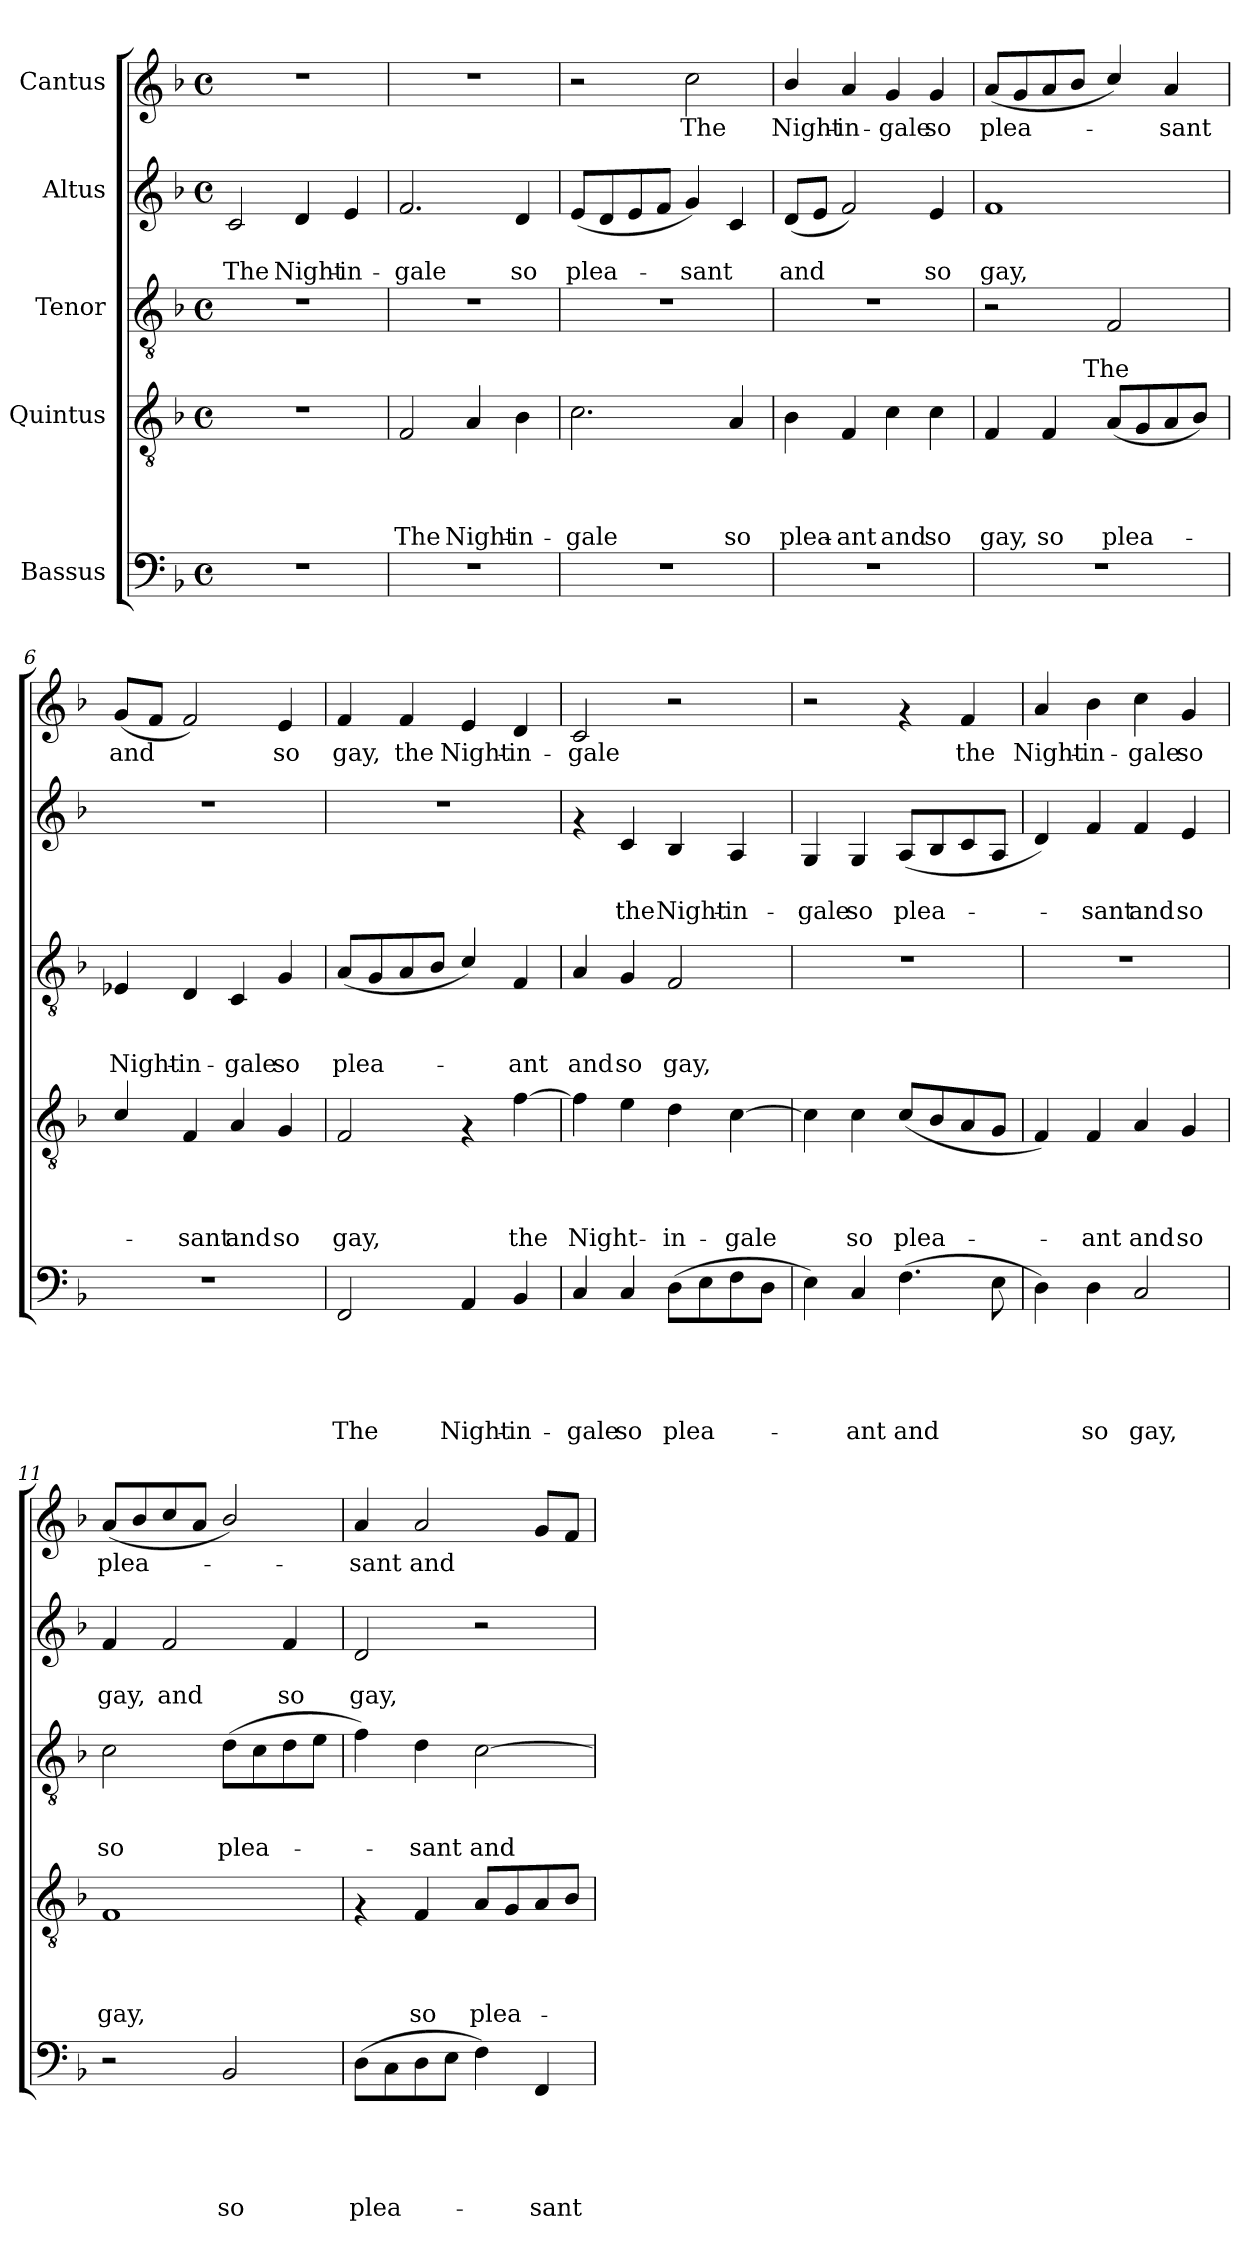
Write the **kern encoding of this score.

**kern	**text	**text	**text	**text	**text	**kern	**text	**text	**text	**text	**kern	**text	**text	**text	**kern	**text	**text	**kern	**text
*part5	*part5	*part5	*part5	*part5	*part5	*part4	*part4	*part4	*part4	*part4	*part3	*part3	*part3	*part3	*part2	*part2	*part2	*part1	*part1
*staff5	*staff5	*staff5	*staff5	*staff5	*staff5	*staff4	*staff4	*staff4	*staff4	*staff4	*staff3	*staff3	*staff3	*staff3	*staff2	*staff2	*staff2	*staff1	*staff1
*I"Bassus	*	*	*	*	*	*I"Quintus	*	*	*	*	*I"Tenor	*	*	*	*I"Altus	*	*	*I"Cantus	*
*clefF4	*	*	*	*	*	*clefGv2	*	*	*	*	*clefGv2	*	*	*	*clefG2	*	*	*clefG2	*
*k[b-]	*	*	*	*	*	*k[b-]	*	*	*	*	*k[b-]	*	*	*	*k[b-]	*	*	*k[b-]	*
*F:	*	*	*	*	*	*F:	*	*	*	*	*F:	*	*	*	*F:	*	*	*F:	*
*M4/4	*	*	*	*	*	*M4/4	*	*	*	*	*M4/4	*	*	*	*M4/4	*	*	*M4/4	*
*met(c)	*	*	*	*	*	*met(c)	*	*	*	*	*met(c)	*	*	*	*met(c)	*	*	*met(c)	*
=1	=1	=1	=1	=1	=1	=1	=1	=1	=1	=1	=1	=1	=1	=1	=1	=1	=1	=1	=1
!	!	!	!	!	!	!	!	!	!	!	!	!	!	!	!	!	!LO:LY:b	!	!
1r	.	.	.	.	.	1r	.	.	.	.	1r	.	.	.	2c/	.	The	1r	.
!	!	!	!	!	!	!	!	!	!	!	!	!	!	!	!	!	!LO:LY:b	!	!
.	.	.	.	.	.	.	.	.	.	.	.	.	.	.	4d/	.	Night-	.	.
!	!	!	!	!	!	!	!	!	!	!	!	!	!	!	!	!	!LO:LY:b	!	!
.	.	.	.	.	.	.	.	.	.	.	.	.	.	.	4e/	.	-in-	.	.
=2	=2	=2	=2	=2	=2	=2	=2	=2	=2	=2	=2	=2	=2	=2	=2	=2	=2	=2	=2
!	!	!	!	!	!	!	!	!	!	!LO:LY:b	!	!	!	!	!	!	!LO:LY:b	!	!
1r	.	.	.	.	.	2F/	.	.	.	The	1r	.	.	.	2.f/	.	-gale	1r	.
!	!	!	!	!	!	!	!	!	!	!LO:LY:b	!	!	!	!	!	!	!	!	!
.	.	.	.	.	.	4A/	.	.	.	Night-	.	.	.	.	.	.	.	.	.
!	!	!	!	!	!	!	!	!	!	!LO:LY:b	!	!	!	!	!	!	!LO:LY:b	!	!
.	.	.	.	.	.	4B-\	.	.	.	-in-	.	.	.	.	4d/	.	so	.	.
=3	=3	=3	=3	=3	=3	=3	=3	=3	=3	=3	=3	=3	=3	=3	=3	=3	=3	=3	=3
!	!	!	!	!	!	!	!	!	!	!LO:LY:b	!	!	!	!	!	!	!LO:LY:b	!	!
1r	.	.	.	.	.	2.c\	.	.	.	-gale	1r	.	.	.	(<8e/L	.	plea-	2r	.
.	.	.	.	.	.	.	.	.	.	.	.	.	.	.	8d/	.	.	.	.
.	.	.	.	.	.	.	.	.	.	.	.	.	.	.	8e/	.	.	.	.
.	.	.	.	.	.	.	.	.	.	.	.	.	.	.	8f/J	.	.	.	.
!	!	!	!	!	!	!	!	!	!	!	!	!	!	!	!	!	!LO:LY:b	!	!LO:LY:b
.	.	.	.	.	.	.	.	.	.	.	.	.	.	.	4g/)	.	-sant	2cc\	The
!	!	!	!	!	!	!	!	!	!	!LO:LY:b	!	!	!	!	!	!	!	!	!
.	.	.	.	.	.	4A/	.	.	.	so	.	.	.	.	4c/	.	.	.	.
=4	=4	=4	=4	=4	=4	=4	=4	=4	=4	=4	=4	=4	=4	=4	=4	=4	=4	=4	=4
!	!	!	!	!	!	!	!	!	!	!LO:LY:b	!	!	!	!	!	!	!LO:LY:b	!	!LO:LY:b
1r	.	.	.	.	.	4B-\	.	.	.	plea-	1r	.	.	.	(<8d/L	.	and	4b-/	Night-
.	.	.	.	.	.	.	.	.	.	.	.	.	.	.	8e/J	.	.	.	.
!	!	!	!	!	!	!	!	!	!	!LO:LY:b	!	!	!	!	!	!	!	!	!LO:LY:b
.	.	.	.	.	.	4F/	.	.	.	-ant	.	.	.	.	2f/)	.	.	4a/	-in-
!	!	!	!	!	!	!	!	!	!	!LO:LY:b	!	!	!	!	!	!	!	!	!LO:LY:b
.	.	.	.	.	.	4c\	.	.	.	and	.	.	.	.	.	.	.	4g/	-gale
!	!	!	!	!	!	!	!	!	!	!LO:LY:b	!	!	!	!	!	!	!LO:LY:b	!	!LO:LY:b
.	.	.	.	.	.	4c\	.	.	.	so	.	.	.	.	4e/	.	so	4g/	so
=5	=5	=5	=5	=5	=5	=5	=5	=5	=5	=5	=5	=5	=5	=5	=5	=5	=5	=5	=5
!	!	!	!	!	!	!	!	!	!	!LO:LY:b	!	!	!	!	!	!	!LO:LY:b	!	!LO:LY:b
*	*	*	*	*	*	*^	*	*	*	*	*	*	*	*	*	*	*	*	*
1r	.	.	.	.	.	4F/	4ryy	.	.	.	gay,	2r	.	.	.	1f	.	gay,	(<8a/L	plea-
.	.	.	.	.	.	.	.	.	.	.	.	.	.	.	.	.	.	.	8g/	.
!	!	!	!	!	!	!	!	!	!	!	!LO:LY:b	!	!	!	!	!	!	!	!	!
.	.	.	.	.	.	4F/	8ryy	.	.	.	so	.	.	.	.	.	.	.	8a/	.
.	.	.	.	.	.	.	32ryy	.	.	.	.	.	.	.	.	.	.	.	8b-/J	.
!	!	!	!	!	!	!	!LO:TX:a:t=The	!	!	!	!	!	!	!	!	!	!	!	!	!
.	.	.	.	.	.	.	2ryy	.	.	.	.	.	.	.	.	.	.	.	.	.
!	!	!	!	!	!	!	!	!	!	!	!LO:LY:b	!	!	!	!	!	!	!	!	!
.	.	.	.	.	.	(<8A/L	.	.	.	.	plea-	2F/	.	.	.	.	.	.	4cc/)	.
.	.	.	.	.	.	8G/	.	.	.	.	.	.	.	.	.	.	.	.	.	.
!	!	!	!	!	!	!	!	!	!	!	!	!	!	!	!	!	!	!	!	!LO:LY:b
.	.	.	.	.	.	8A/	.	.	.	.	.	.	.	.	.	.	.	.	4a/	-sant
.	.	.	.	.	.	8B-/J)	.	.	.	.	.	.	.	.	.	.	.	.	.	.
.	.	.	.	.	.	.	16.ryy	.	.	.	.	.	.	.	.	.	.	.	.	.
!!LO:LB:g=z
=6	=6	=6	=6	=6	=6	=6	=6	=6	=6	=6	=6	=6	=6	=6	=6	=6	=6	=6	=6	=6
!	!	!	!	!	!	!	!	!	!	!	!	!	!	!	!LO:LY:b	!	!	!	!	!LO:LY:b
*	*	*	*	*	*	*v	*v	*	*	*	*	*	*	*	*	*	*	*	*	*
1r	.	.	.	.	.	4c/	.	.	.	.	4E-X/	.	.	Night-	1r	.	.	(<8g/L	and
.	.	.	.	.	.	.	.	.	.	.	.	.	.	.	.	.	.	8f/J	.
!	!	!	!	!	!	!	!	!	!	!LO:LY:b	!	!	!	!LO:LY:b	!	!	!	!	!
.	.	.	.	.	.	4F/	.	.	.	-sant	4D/	.	.	-in-	.	.	.	2f/)	.
!	!	!	!	!	!	!	!	!	!	!LO:LY:b	!	!	!	!LO:LY:b	!	!	!	!	!
.	.	.	.	.	.	4A/	.	.	.	and	4C/	.	.	-gale	.	.	.	.	.
!	!	!	!	!	!	!	!	!	!	!LO:LY:b	!	!	!	!LO:LY:b	!	!	!	!	!LO:LY:b
.	.	.	.	.	.	4G/	.	.	.	so	4G/	.	.	so	.	.	.	4e/	so
=7	=7	=7	=7	=7	=7	=7	=7	=7	=7	=7	=7	=7	=7	=7	=7	=7	=7	=7	=7
!	!	!	!	!	!LO:LY:b	!	!	!	!	!LO:LY:b	!	!	!	!LO:LY:b	!	!	!	!	!LO:LY:b
2FF/	.	.	.	.	The	2F/	.	.	.	gay,	(<8A/L	.	.	plea-	1r	.	.	4f/	gay,
.	.	.	.	.	.	.	.	.	.	.	8G/	.	.	.	.	.	.	.	.
!	!	!	!	!	!	!	!	!	!	!	!	!	!	!	!	!	!	!	!LO:LY:b
.	.	.	.	.	.	.	.	.	.	.	8A/	.	.	.	.	.	.	4f/	the
.	.	.	.	.	.	.	.	.	.	.	8B-/J	.	.	.	.	.	.	.	.
!	!	!	!	!	!LO:LY:b	!	!	!	!	!	!	!	!	!	!	!	!	!	!LO:LY:b
4AA/	.	.	.	.	Night-	4rF	.	.	.	.	4c/)	.	.	.	.	.	.	4e/	Night-
!	!	!	!	!	!LO:LY:b	!	!	!	!	!LO:LY:b	!	!	!	!LO:LY:b	!	!	!	!	!LO:LY:b
4BB-/	.	.	.	.	-in-	[>4f\	.	.	.	the	4F/	.	.	-ant	.	.	.	4d/	-in-
=8	=8	=8	=8	=8	=8	=8	=8	=8	=8	=8	=8	=8	=8	=8	=8	=8	=8	=8	=8
!	!	!	!	!	!LO:LY:b	!	!	!	!	!LO:LY:b	!	!	!	!LO:LY:b	!	!	!	!	!LO:LY:b
4C/	.	.	.	.	-gale	4f\]	.	.	.	Night-	4A/	.	.	and	4rf	.	.	2c/	-gale
!	!	!	!	!	!LO:LY:b	!	!	!	!	!	!	!	!	!LO:LY:b	!	!	!LO:LY:b	!	!
4C/	.	.	.	.	so	4e\	.	.	.	.	4G/	.	.	so	4c/	.	the	.	.
!	!	!	!	!	!LO:LY:b	!	!	!	!	!LO:LY:b	!	!	!	!LO:LY:b	!	!	!LO:LY:b	!	!
(>8D\L	.	.	.	.	plea-	4d\	.	.	.	-in-	2F/	.	.	gay,	4B-/	.	Night-	2r	.
8E\	.	.	.	.	.	.	.	.	.	.	.	.	.	.	.	.	.	.	.
!	!	!	!	!	!	!	!	!	!	!LO:LY:b	!	!	!	!	!	!	!LO:LY:b	!	!
8F\	.	.	.	.	.	[>4c\	.	.	.	-gale	.	.	.	.	4A/	.	-in-	.	.
8D\J	.	.	.	.	.	.	.	.	.	.	.	.	.	.	.	.	.	.	.
=9	=9	=9	=9	=9	=9	=9	=9	=9	=9	=9	=9	=9	=9	=9	=9	=9	=9	=9	=9
!	!	!	!	!	!	!	!	!	!	!	!	!	!	!	!	!	!LO:LY:b	!	!
4E\)	.	.	.	.	.	4c\]	.	.	.	.	1r	.	.	.	4G/	.	-gale	2r	.
!	!	!	!	!	!LO:LY:b	!	!	!	!	!LO:LY:b	!	!	!	!	!	!	!LO:LY:b	!	!
4C/	.	.	.	.	-ant	4c\	.	.	.	so	.	.	.	.	4G/	.	so	.	.
!	!	!	!	!	!LO:LY:b	!	!	!	!	!LO:LY:b	!	!	!	!	!	!	!LO:LY:b	!	!
(>4.F\	.	.	.	.	and	(<8c/L	.	.	.	plea-	.	.	.	.	(<8A/L	.	plea-	4rf	.
.	.	.	.	.	.	8B-/	.	.	.	.	.	.	.	.	8B-/	.	.	.	.
!	!	!	!	!	!	!	!	!	!	!	!	!	!	!	!	!	!	!	!LO:LY:b
.	.	.	.	.	.	8A/	.	.	.	.	.	.	.	.	8c/	.	.	4f/	the
8E\	.	.	.	.	.	8G/J	.	.	.	.	.	.	.	.	8A/J	.	.	.	.
=10	=10	=10	=10	=10	=10	=10	=10	=10	=10	=10	=10	=10	=10	=10	=10	=10	=10	=10	=10
!	!	!	!	!	!	!	!	!	!	!	!	!	!	!	!	!	!	!	!LO:LY:b
4D\)	.	.	.	.	.	4F/)	.	.	.	.	1r	.	.	.	4d/)	.	.	4a/	Night-
!	!	!	!	!	!LO:LY:b	!	!	!	!	!LO:LY:b	!	!	!	!	!	!	!LO:LY:b	!	!LO:LY:b
4D\	.	.	.	.	so	4F/	.	.	.	-ant	.	.	.	.	4f/	.	-sant	4b-\	-in-
!	!	!	!	!	!LO:LY:b	!	!	!	!	!LO:LY:b	!	!	!	!	!	!	!LO:LY:b	!	!LO:LY:b
2C/	.	.	.	.	gay,	4A/	.	.	.	and	.	.	.	.	4f/	.	and	4cc\	-gale
!	!	!	!	!	!	!	!	!	!	!LO:LY:b	!	!	!	!	!	!	!LO:LY:b	!	!LO:LY:b
.	.	.	.	.	.	4G/	.	.	.	so	.	.	.	.	4e/	.	so	4g/	so
!!LO:PB:g=z
=11	=11	=11	=11	=11	=11	=11	=11	=11	=11	=11	=11	=11	=11	=11	=11	=11	=11	=11	=11
!	!	!	!	!	!	!	!	!	!	!LO:LY:b	!	!	!	!LO:LY:b	!	!	!LO:LY:b	!	!LO:LY:b
2r	.	.	.	.	.	1F	.	.	.	gay,	2c\	.	.	so	4f/	.	gay,	(<8a/L	plea-
.	.	.	.	.	.	.	.	.	.	.	.	.	.	.	.	.	.	8b-/	.
!	!	!	!	!	!	!	!	!	!	!	!	!	!	!	!	!	!LO:LY:b	!	!
.	.	.	.	.	.	.	.	.	.	.	.	.	.	.	2f/	.	and	8cc/	.
.	.	.	.	.	.	.	.	.	.	.	.	.	.	.	.	.	.	8a/J	.
!	!	!	!	!	!LO:LY:b	!	!	!	!	!	!	!	!	!LO:LY:b	!	!	!	!	!
2BB-/	.	.	.	.	so	.	.	.	.	.	(>8d\L	.	.	plea-	.	.	.	2b-/)	.
.	.	.	.	.	.	.	.	.	.	.	8c\	.	.	.	.	.	.	.	.
!	!	!	!	!	!	!	!	!	!	!	!	!	!	!	!	!	!LO:LY:b	!	!
.	.	.	.	.	.	.	.	.	.	.	8d\	.	.	.	4f/	.	so	.	.
.	.	.	.	.	.	.	.	.	.	.	8e\J	.	.	.	.	.	.	.	.
=12	=12	=12	=12	=12	=12	=12	=12	=12	=12	=12	=12	=12	=12	=12	=12	=12	=12	=12	=12
!	!	!	!	!	!LO:LY:b	!	!	!	!	!	!	!	!	!	!	!	!LO:LY:b	!	!LO:LY:b
(>8D\L	.	.	.	.	plea-	4rF	.	.	.	.	4f\)	.	.	.	2d/	.	gay,	4a/	-sant
8C\	.	.	.	.	.	.	.	.	.	.	.	.	.	.	.	.	.	.	.
!	!	!	!	!	!	!	!	!	!	!LO:LY:b	!	!	!	!LO:LY:b	!	!	!	!	!LO:LY:b
8D\	.	.	.	.	.	4F/	.	.	.	so	4d\	.	.	-sant	.	.	.	2a/	and
8E\J	.	.	.	.	.	.	.	.	.	.	.	.	.	.	.	.	.	.	.
!	!	!	!	!	!	!	!	!	!	!LO:LY:b	!	!	!	!LO:LY:b	!	!	!	!	!
4F\)	.	.	.	.	.	8A/L	.	.	.	plea-	[>2c\	.	.	and	2r	.	.	.	.
.	.	.	.	.	.	8G/	.	.	.	.	.	.	.	.	.	.	.	.	.
!	!	!	!	!	!LO:LY:b	!	!	!	!	!	!	!	!	!	!	!	!	!	!
4FF/	.	.	.	.	-sant	8A/	.	.	.	.	.	.	.	.	.	.	.	8g/L	.
.	.	.	.	.	.	8B-/J	.	.	.	.	.	.	.	.	.	.	.	8f/J	.
=	=	=	=	=	=	=	=	=	=	=	=	=	=	=	=	=	=	=	=
*-	*-	*-	*-	*-	*-	*-	*-	*-	*-	*-	*-	*-	*-	*-	*-	*-	*-	*-	*-
